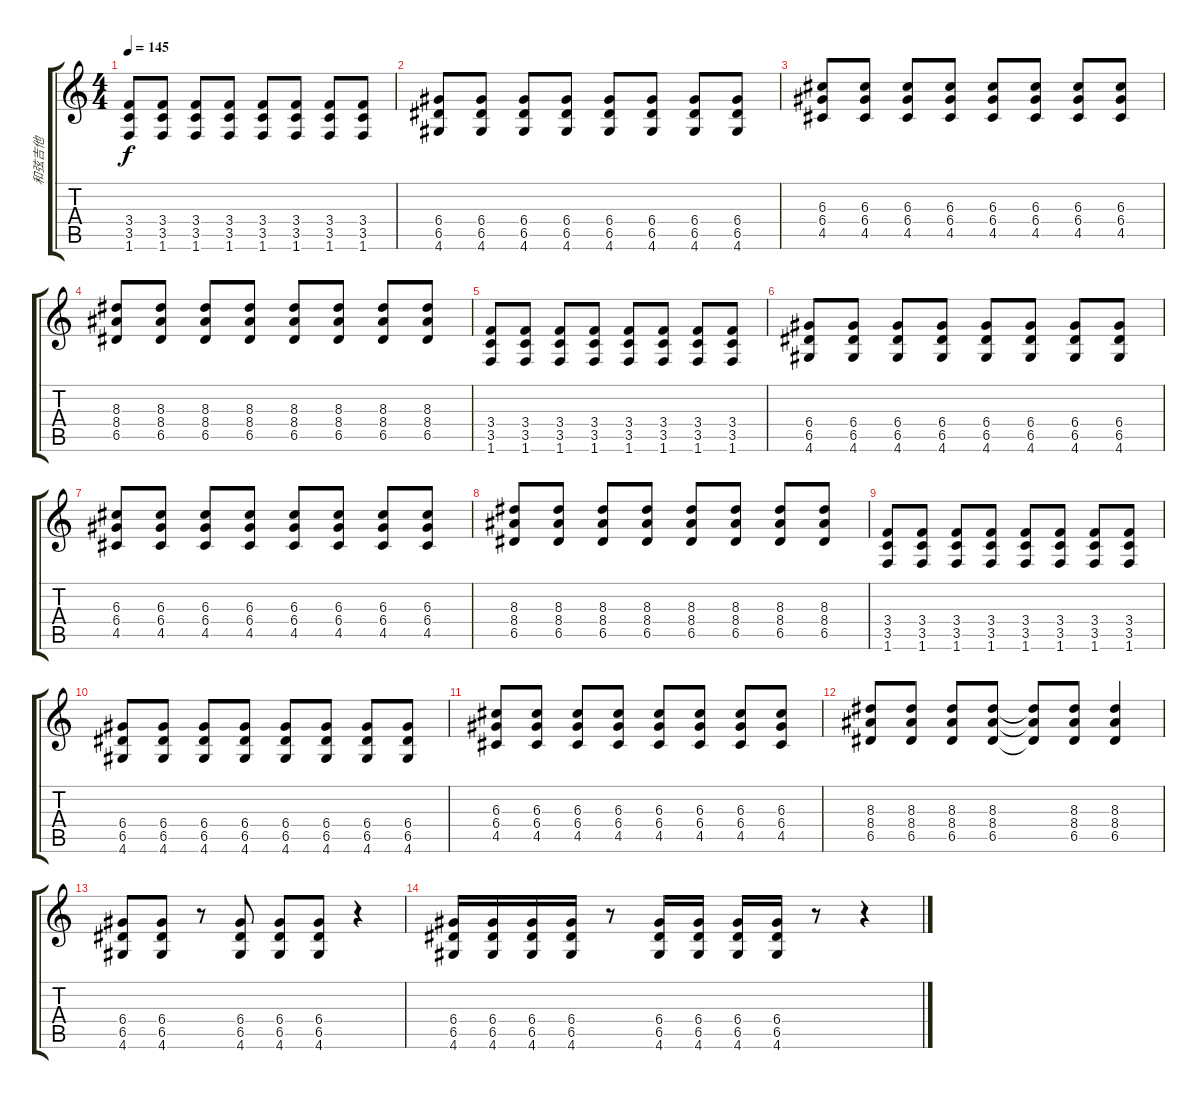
\track ("和弦吉他" "和弦吉他") {instrument acousticguitarnylon}
\staff {score tabs}
\tuning (E4 B3 G3 D3 A2 E2) {hide}
\ts (4 4)
\tempo 145
\clef g2
\ks c
(3.4 3.5 1.6).8{dy f} (3.4 3.5 1.6).8 (3.4 3.5 1.6).8 (3.4 3.5 1.6).8 (3.4 3.5 1.6).8 (3.4 3.5 1.6).8 (3.4 3.5 1.6).8 (3.4 3.5 1.6).8 |
(6.4 6.5 4.6).8 (6.4 6.5 4.6).8 (6.4 6.5 4.6).8 (6.4 6.5 4.6).8 (6.4 6.5 4.6).8 (6.4 6.5 4.6).8 (6.4 6.5 4.6).8 (6.4 6.5 4.6).8 |
(6.3 6.4 4.5).8 (6.3 6.4 4.5).8 (6.3 6.4 4.5).8 (6.3 6.4 4.5).8 (6.3 6.4 4.5).8 (6.3 6.4 4.5).8 (6.3 6.4 4.5).8 (6.3 6.4 4.5).8 |
(8.3 8.4 6.5).8 (8.3 8.4 6.5).8 (8.3 8.4 6.5).8 (8.3 8.4 6.5).8 (8.3 8.4 6.5).8 (8.3 8.4 6.5).8 (8.3 8.4 6.5).8 (8.3 8.4 6.5).8 |
(3.4 3.5 1.6).8 (3.4 3.5 1.6).8 (3.4 3.5 1.6).8 (3.4 3.5 1.6).8 (3.4 3.5 1.6).8 (3.4 3.5 1.6).8 (3.4 3.5 1.6).8 (3.4 3.5 1.6).8 |
(6.4 6.5 4.6).8 (6.4 6.5 4.6).8 (6.4 6.5 4.6).8 (6.4 6.5 4.6).8 (6.4 6.5 4.6).8 (6.4 6.5 4.6).8 (6.4 6.5 4.6).8 (6.4 6.5 4.6).8 |
(6.3 6.4 4.5).8 (6.3 6.4 4.5).8 (6.3 6.4 4.5).8 (6.3 6.4 4.5).8 (6.3 6.4 4.5).8 (6.3 6.4 4.5).8 (6.3 6.4 4.5).8 (6.3 6.4 4.5).8 |
(8.3 8.4 6.5).8 (8.3 8.4 6.5).8 (8.3 8.4 6.5).8 (8.3 8.4 6.5).8 (8.3 8.4 6.5).8 (8.3 8.4 6.5).8 (8.3 8.4 6.5).8 (8.3 8.4 6.5).8 |
(3.4 3.5 1.6).8 (3.4 3.5 1.6).8 (3.4 3.5 1.6).8 (3.4 3.5 1.6).8 (3.4 3.5 1.6).8 (3.4 3.5 1.6).8 (3.4 3.5 1.6).8 (3.4 3.5 1.6).8 |
(6.4 6.5 4.6).8 (6.4 6.5 4.6).8 (6.4 6.5 4.6).8 (6.4 6.5 4.6).8 (6.4 6.5 4.6).8 (6.4 6.5 4.6).8 (6.4 6.5 4.6).8 (6.4 6.5 4.6).8 |
(6.3 6.4 4.5).8 (6.3 6.4 4.5).8 (6.3 6.4 4.5).8 (6.3 6.4 4.5).8 (6.3 6.4 4.5).8 (6.3 6.4 4.5).8 (6.3 6.4 4.5).8 (6.3 6.4 4.5).8 |
(8.3 8.4 6.5).8 (8.3 8.4 6.5).8 (8.3 8.4 6.5).8 (8.3 8.4 6.5).8 (8.3{t} 8.4{t} 6.5{t}).8 (8.3 8.4 6.5).8 (8.3 8.4 6.5).4 |
(6.4 6.5 4.6).8 (6.4 6.5 4.6).8 r.8 (6.4 6.5 4.6).8 (6.4 6.5 4.6).8 (6.4 6.5 4.6).8 r.4 |
(6.4 6.5 4.6).16 (6.4 6.5 4.6).16 (6.4 6.5 4.6).16 (6.4 6.5 4.6).16 r.8 (6.4 6.5 4.6).16 (6.4 6.5 4.6).16 (6.4 6.5 4.6).16 (6.4 6.5 4.6).16 r.8 r.4
